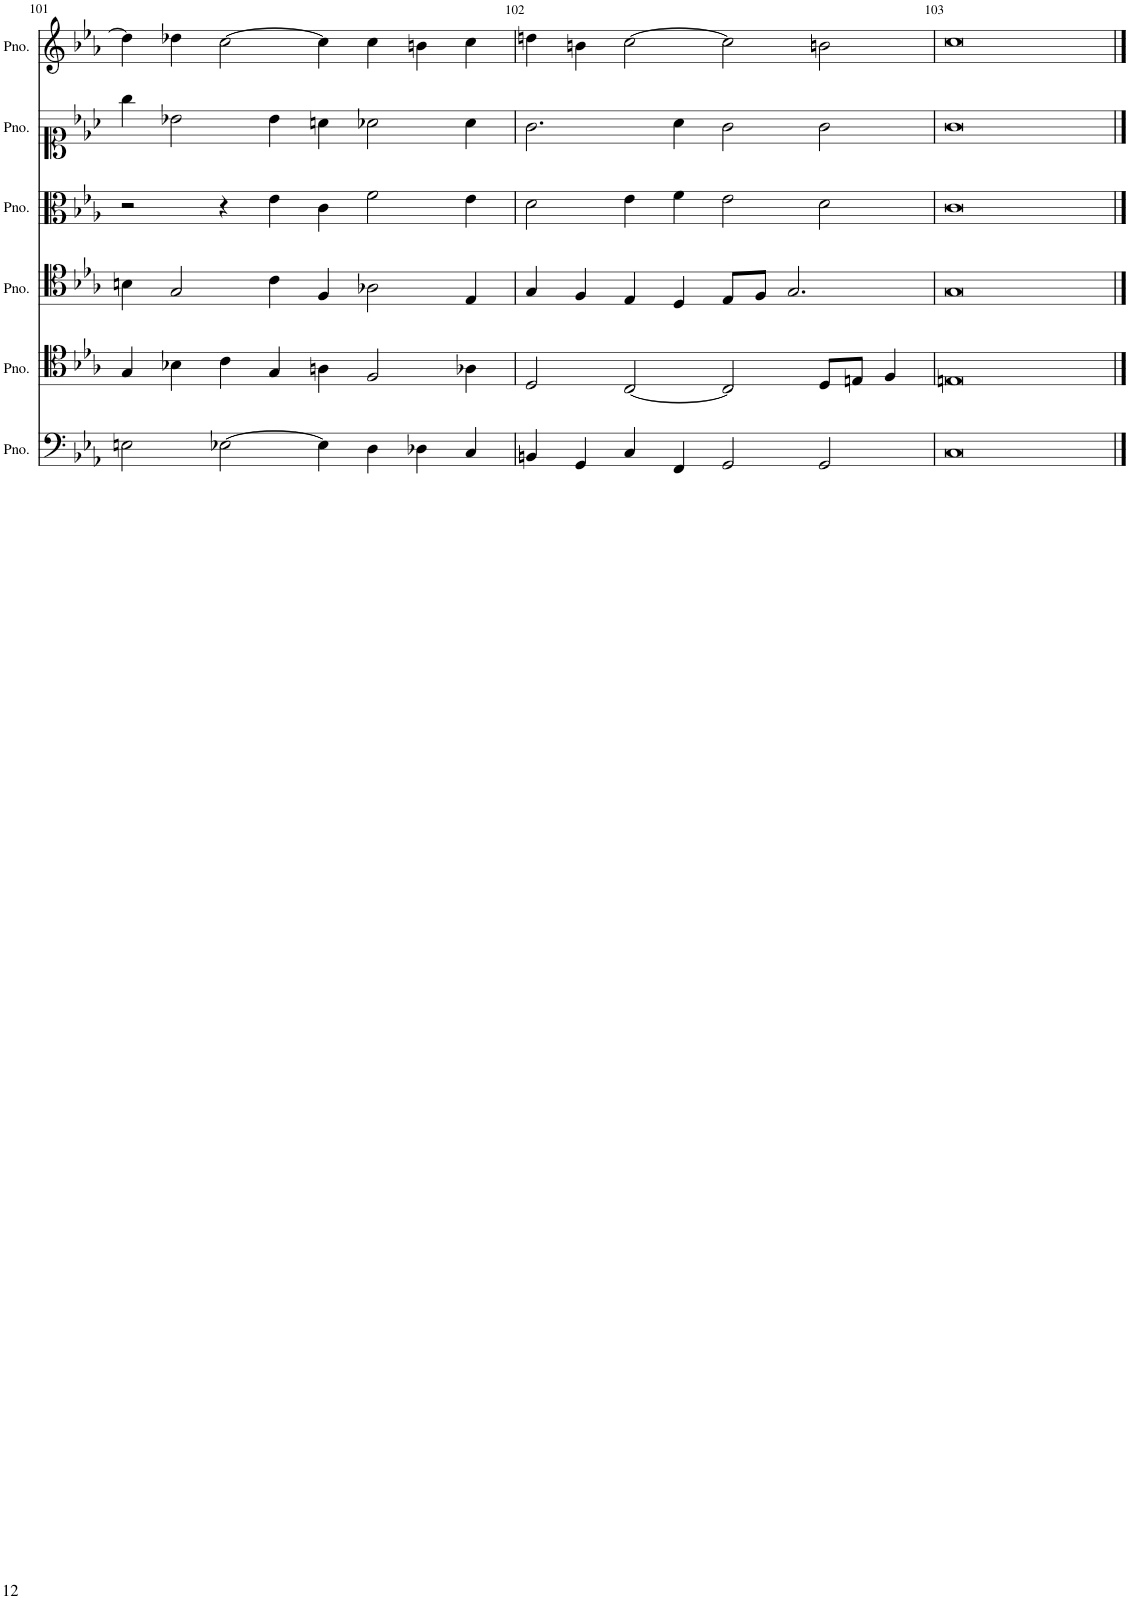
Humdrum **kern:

**kern	**kern	**kern	**kern	**kern	**kern
*part6	*part5	*part4	*part3	*part2	*part1
*staff6	*staff5	*staff4	*staff3	*staff2	*staff1
*I"Piano	*I"Piano	*I"Piano	*I"Piano	*I"Piano	*I"Piano
*I'Pno.	*I'Pno.	*I'Pno.	*I'Pno.	*I'Pno.	*I'Pno.
!!LO:PB:g=z
*clefF4	*clefC4	*clefC4	*clefC3	*clefC1	*clefG2
*	*	*	*	*	*Trd-7c-12
*k[b-e-a-]	*k[b-e-a-]	*k[b-e-a-]	*k[b-e-a-]	*k[b-e-a-]	*k[b-e-a-]
*M8/4	*M8/4	*M8/4	*M8/4	*M8/4	*M8/4
=101	=101	=101	=101	=101	=101
2En\	4G/	4Bn\	2r	4gg\	4dd\]
.	4B-X\	2G/	.	2b-X\	4dd-X\
[2E-X\	4c\	.	4r	.	[2cc\
.	4G/	4c\	4e-\	4b-\	.
4E-\]	4An\	4F/	4c\	4an\	4cc\]
4D\	2F/	2A-X\	2f\	2a-X\	4cc\
4D-X\	.	.	.	.	4bn\
4C/	4A-X\	4E-/	4e-\	4a-\	4cc\
=102	=102	=102	=102	=102	=102
4BBn/	2D/	4G/	2d\	2.g\	4ddn\
4GG/	.	4F/	.	.	4bn\
4C/	[2C/	4E-/	4e-\	.	[2cc\
4FF/	.	4D/	4f\	4a-\	.
2GG/	2C/]	8E-/L	2e-\	2g\	2cc\]
.	.	8F/J	.	.	.
.	.	2.G/	.	.	.
2GG/	8D/L	.	2d\	2g\	2bn\
.	8En/J	.	.	.	.
.	4F/	.	.	.	.
=103	=103	=103	=103	=103	=103
0C	0En	0G	0c	0g	0cc
==	==	==	==	==	==
*-	*-	*-	*-	*-	*-
